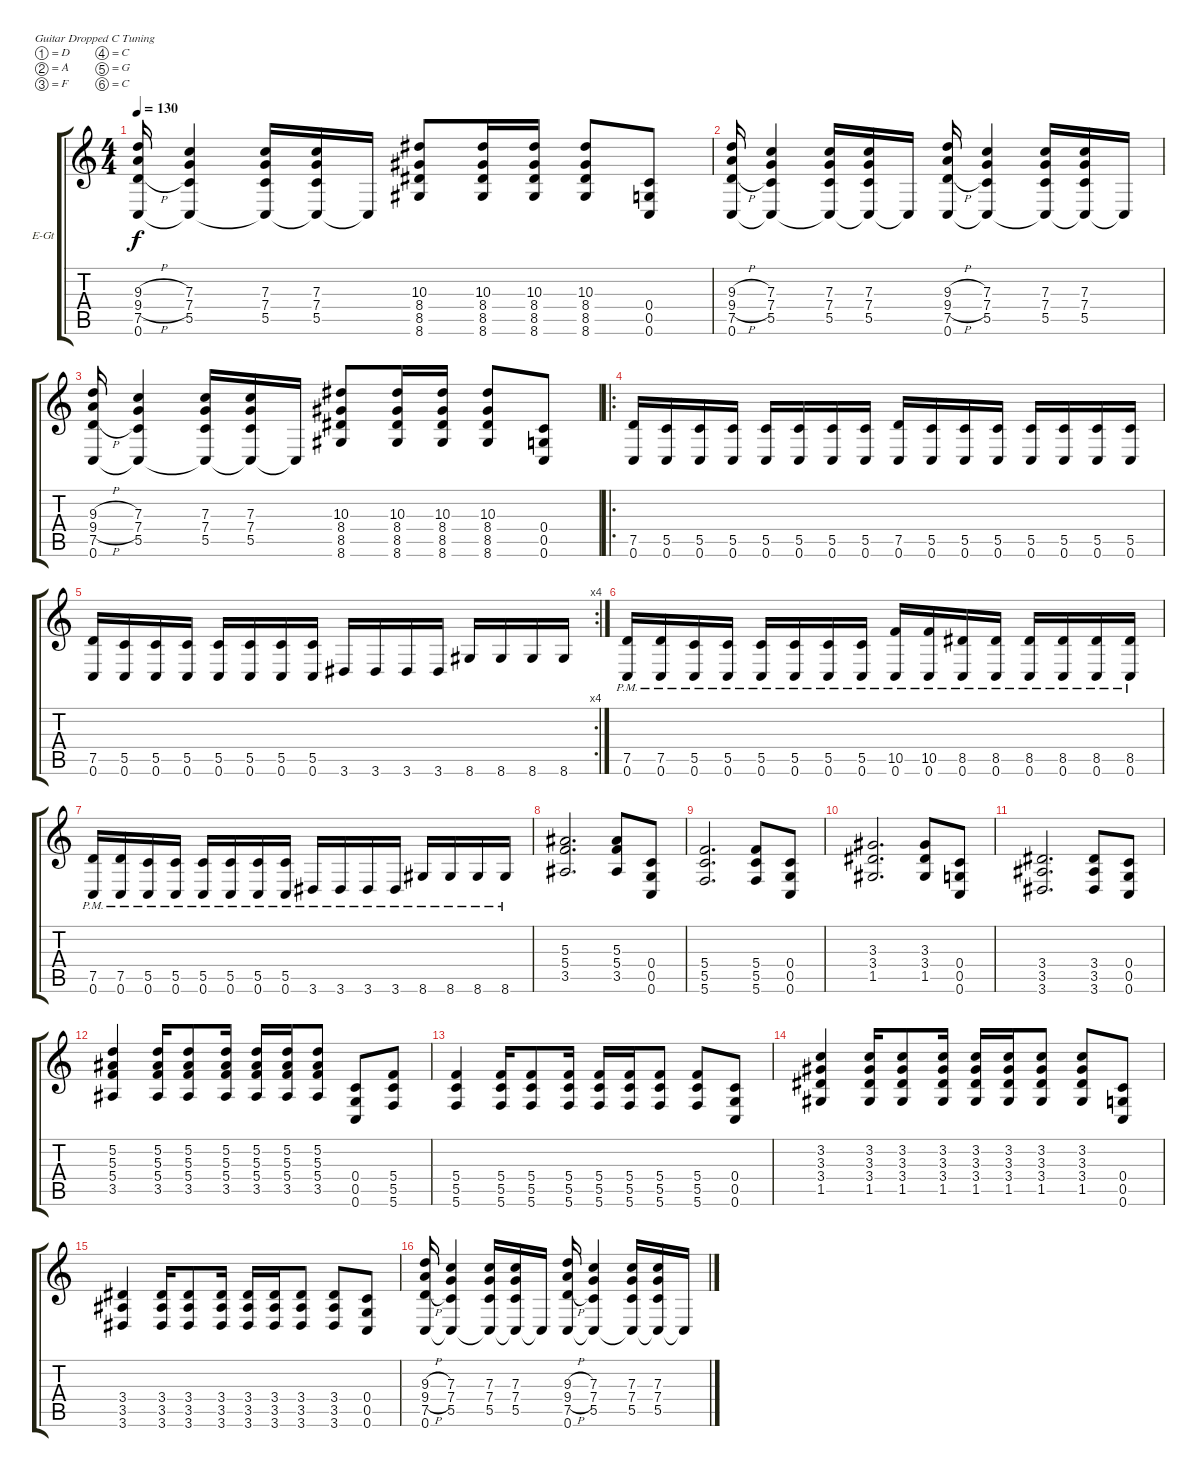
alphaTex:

\bracketExtendMode groupsimilarinstruments
\firstSystemTrackNameOrientation horizontal
\otherSystemsTrackNameOrientation horizontal
\track ("Guitar 2" "E-Gt") {instrument distortionguitar}
\staff {score tabs}
\tuning (D4 A3 F3 C3 G2 C2)
\ts (4 4)
\tempo 130
\clef g2
\scale
0.333333
\ks c
(9.3{h} 9.4{h} 7.5{h} 0.6).16{dy f} (5.5 7.4 7.3 0.6{t}).4 (7.3 7.4 5.5 0.6{t}).16 (7.3 7.4 5.5 0.6{t}).16 0.6{t}.16 (8.6 8.5 8.4 10.3).8 (8.6 8.5 8.4 10.3).16 (8.6 8.5 8.4 10.3).16 (8.6 8.5 8.4 10.3).8 (0.5 0.6 0.4).8 |
\scale
0.333333 (9.3{h} 9.4{h} 7.5{h} 0.6).16 (5.5 7.4 7.3 0.6{t}).4 (7.3 7.4 5.5 0.6{t}).16 (7.3 7.4 5.5 0.6{t}).16 0.6{t}.16 (9.3{h} 9.4{h} 7.5{h} 0.6).16 (5.5 7.4 7.3 0.6{t}).4 (7.3 7.4 5.5 0.6{t}).16 (7.3 7.4 5.5 0.6{t}).16 0.6{t}.16 |
\scale
0.303483 (9.3{h} 9.4{h} 7.5{h} 0.6).16 (5.5 7.4 7.3 0.6{t}).4 (7.3 7.4 5.5 0.6{t}).16 (7.3 7.4 5.5 0.6{t}).16 0.6{t}.16 (8.6 8.5 8.4 10.3).8 (8.6 8.5 8.4 10.3).16 (8.6 8.5 8.4 10.3).16 (8.6 8.5 8.4 10.3).8 (0.5 0.6 0.4).8 |
\ro
\scale
0.363184 (0.6 7.5).16 (0.6 5.5).16 (0.6 5.5).16 (0.6 5.5).16 (0.6 5.5).16 (0.6 5.5).16 (0.6 5.5).16 (0.6 5.5).16 (0.6 7.5).16 (0.6 5.5).16 (0.6 5.5).16 (0.6 5.5).16 (0.6 5.5).16 (0.6 5.5).16 (0.6 5.5).16 (0.6 5.5).16 |
\rc 4
\scale
0.333333 (0.6 7.5).16 (0.6 5.5).16 (0.6 5.5).16 (0.6 5.5).16 (0.6 5.5).16 (0.6 5.5).16 (0.6 5.5).16 (0.6 5.5).16 3.6.16 3.6.16 3.6.16 3.6.16 8.6.16 8.6.16 8.6.16 8.6.16 |
\scale
0.363184 (0.6{pm} 7.5{pm}).16 (0.6{pm} 7.5{pm}).16 (0.6{pm} 5.5{pm}).16 (0.6{pm} 5.5{pm}).16 (0.6{pm} 5.5{pm}).16 (0.6{pm} 5.5{pm}).16 (0.6{pm} 5.5{pm}).16 (0.6{pm} 5.5{pm}).16 (0.6{pm} 10.5{pm}).16 (0.6{pm} 10.5{pm}).16 (0.6{pm} 8.5{pm}).16 (0.6{pm} 8.5{pm}).16 (0.6{pm} 8.5{pm}).16 (0.6{pm} 8.5{pm}).16 (0.6{pm} 8.5{pm}).16 (0.6{pm} 8.5{pm}).16 |
\scale
0.333333 (0.6{pm} 7.5{pm}).16 (0.6{pm} 7.5{pm}).16 (0.6{pm} 5.5{pm}).16 (0.6{pm} 5.5{pm}).16 (0.6{pm} 5.5{pm}).16 (0.6{pm} 5.5{pm}).16 (0.6{pm} 5.5{pm}).16 (0.6{pm} 5.5{pm}).16 3.6{pm}.16 3.6{pm}.16 3.6{pm}.16 3.6{pm}.16 8.6{pm}.16 8.6{pm}.16 8.6{pm}.16 8.6{pm}.16 |
\scale
0.333333 (5.4 3.5 5.3).2{d} (3.5 5.4 5.3).8 (0.4 0.5 0.6).8 |
\scale
0.333333 (5.4 5.5 5.6).2{d} (5.4 5.5 5.6).8 (0.6 0.5 0.4).8 |
\scale
0.333333 (3.4 1.5 3.3).2{d} (3.4 1.5 3.3).8 (0.6 0.5 0.4).8 |
\scale
0.333333 (3.4 3.5 3.6).2{d} (3.4 3.5 3.6).8 (0.4 0.5 0.6).8 |
\scale
0.333333 (5.4 3.5 5.3 5.2).4 (5.4 3.5 5.3 5.2).16 (5.4 3.5 5.3 5.2).8 (5.4 3.5 5.3 5.2).16 (5.4 3.5 5.3 5.2).16 (5.4 3.5 5.3 5.2).16 (5.4 3.5 5.3 5.2).8 (0.6 0.5 0.4).8 (5.4 5.5 5.6).8 |
\scale
0.333333 (5.4 5.5 5.6).4 (5.4 5.5 5.6).16 (5.4 5.5 5.6).8 (5.4 5.5 5.6).16 (5.4 5.5 5.6).16 (5.4 5.5 5.6).16 (5.4 5.5 5.6).8 (5.6 5.5 5.4).8 (0.4 0.5 0.6).8 |
\scale
0.333333 (3.4 1.5 3.3 3.2).4 (3.4 1.5 3.3 3.2).16 (3.4 1.5 3.3 3.2).8 (3.4 1.5 3.3 3.2).16 (3.4 1.5 3.3 3.2).16 (3.4 1.5 3.3 3.2).16 (3.4 1.5 3.3 3.2).8 (1.5 3.4 3.3 3.2).8 (0.4 0.5 0.6).8 |
\scale
0.333333 (3.4 3.5 3.6).4 (3.4 3.5 3.6).16 (3.4 3.5 3.6).8 (3.4 3.5 3.6).16 (3.4 3.5 3.6).16 (3.4 3.5 3.6).16 (3.4 3.5 3.6).8 (3.6 3.5 3.4).8 (0.4 0.5 0.6).8 |
\scale
0.333333 (9.3{h} 9.4{h} 7.5{h} 0.6).16 (5.5 7.4 7.3 0.6{t}).4 (7.3 7.4 5.5 0.6{t}).16 (7.3 7.4 5.5 0.6{t}).16 0.6{t}.16 (9.3{h} 9.4{h} 7.5{h} 0.6).16 (5.5 7.4 7.3 0.6{t}).4 (7.3 7.4 5.5 0.6{t}).16 (7.3 7.4 5.5 0.6{t}).16 0.6{t}.16
